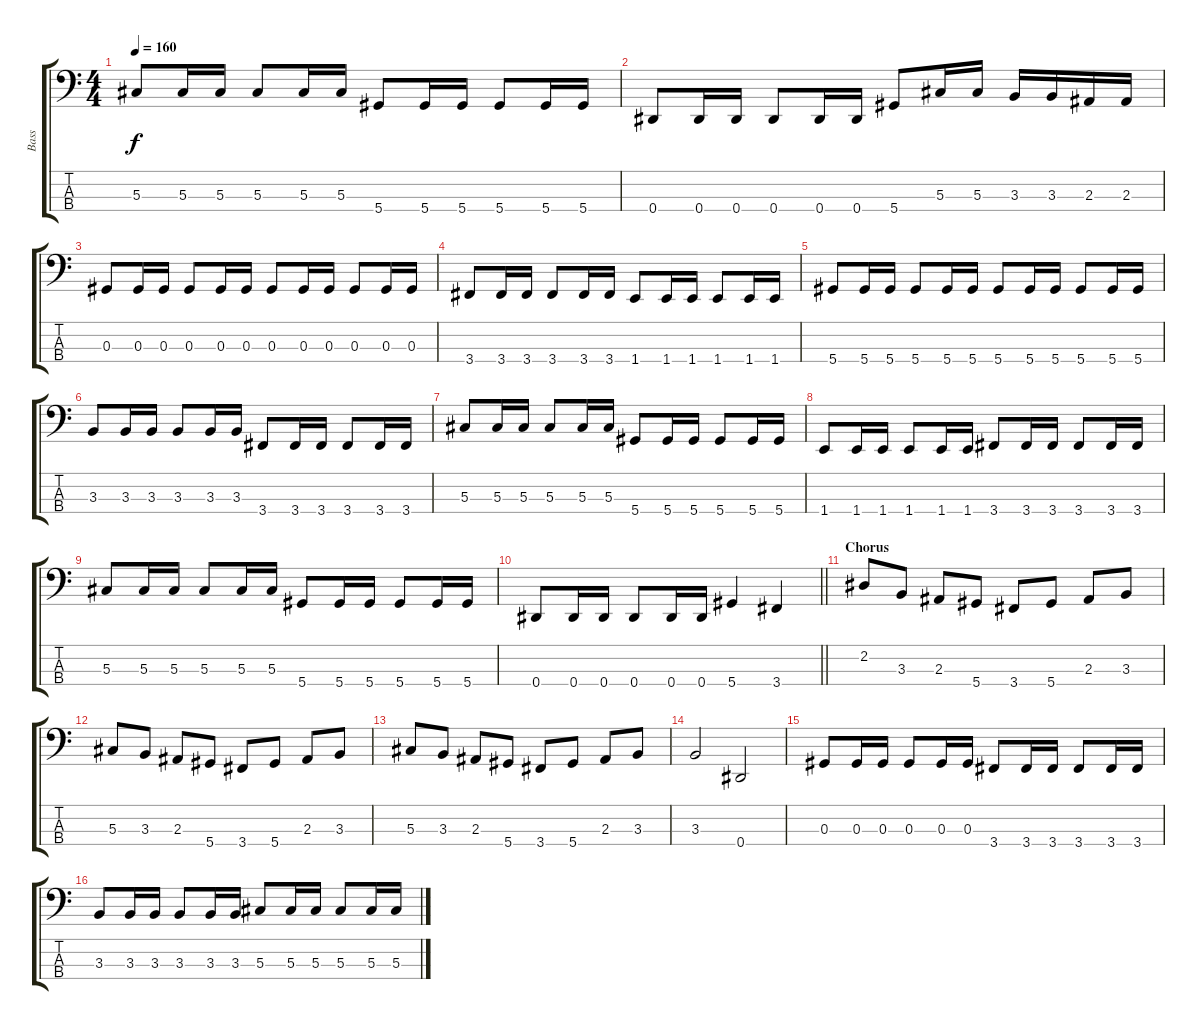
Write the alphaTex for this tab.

\track ("Bass" "Bass") {instrument electricbassfinger}
\staff {score tabs}
\tuning (Gb2 Db2 Ab1 Eb1) {hide}
\ts (4 4)
\tempo 160
\clef f4
\ks c
5.3.8{dy f} 5.3.16 5.3.16 5.3.8 5.3.16 5.3.16 5.4.8 5.4.16 5.4.16 5.4.8 5.4.16 5.4.16 |
0.4.8 0.4.16 0.4.16 0.4.8 0.4.16 0.4.16 5.4.8 5.3.16 5.3.16 3.3.16 3.3.16 2.3.16 2.3.16 |
0.3.8 0.3.16 0.3.16 0.3.8 0.3.16 0.3.16 0.3.8 0.3.16 0.3.16 0.3.8 0.3.16 0.3.16 |
3.4.8 3.4.16 3.4.16 3.4.8 3.4.16 3.4.16 1.4.8 1.4.16 1.4.16 1.4.8 1.4.16 1.4.16 |
5.4.8 5.4.16 5.4.16 5.4.8 5.4.16 5.4.16 5.4.8 5.4.16 5.4.16 5.4.8 5.4.16 5.4.16 |
3.3.8 3.3.16 3.3.16 3.3.8 3.3.16 3.3.16 3.4.8 3.4.16 3.4.16 3.4.8 3.4.16 3.4.16 |
5.3.8 5.3.16 5.3.16 5.3.8 5.3.16 5.3.16 5.4.8 5.4.16 5.4.16 5.4.8 5.4.16 5.4.16 |
1.4.8 1.4.16 1.4.16 1.4.8 1.4.16 1.4.16 3.4.8 3.4.16 3.4.16 3.4.8 3.4.16 3.4.16 |
5.3.8 5.3.16 5.3.16 5.3.8 5.3.16 5.3.16 5.4.8 5.4.16 5.4.16 5.4.8 5.4.16 5.4.16 |
\barLineRight lightlight
0.4.8 0.4.16 0.4.16 0.4.8 0.4.16 0.4.16 5.4.4 3.4.4 |
\section ("" "Chorus")
2.2.8 3.3.8 2.3.8 5.4.8 3.4.8 5.4.8 2.3.8 3.3.8 |
5.3.8 3.3.8 2.3.8 5.4.8 3.4.8 5.4.8 2.3.8 3.3.8 |
5.3.8 3.3.8 2.3.8 5.4.8 3.4.8 5.4.8 2.3.8 3.3.8 |
3.3.2 0.4.2 |
0.3.8 0.3.16 0.3.16 0.3.8 0.3.16 0.3.16 3.4.8 3.4.16 3.4.16 3.4.8 3.4.16 3.4.16 |
3.3.8 3.3.16 3.3.16 3.3.8 3.3.16 3.3.16 5.3.8 5.3.16 5.3.16 5.3.8 5.3.16 5.3.16
